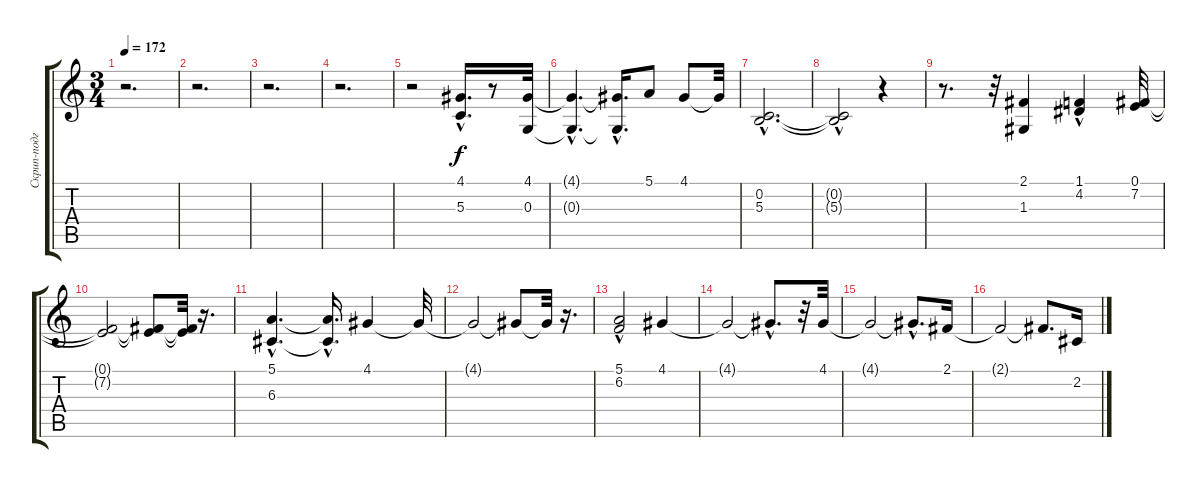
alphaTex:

\track ("Скрип-подголоски" "Скрип-подг") {instrument stringensemble2}
\staff {score tabs}
\tuning (E4 B3 G3 D3 A2 E2) {hide}
\ts (3 4)
\tempo 172
\clef g2
\ks c
r.2{d dy f} |
r.2{d} |
r.2{d} |
r.2{d} |
r.2 (4.1{hac} 5.3{hac}).16{d} r.8 (4.1 0.3).32 |
(4.1{hac t} 0.3{hac t}).4{d} (4.1{hac t} 0.3{t}).16{d} 5.1.8 4.1.8 4.1{t}.32 |
(0.2{hac} 5.3{hac}).2{d} |
(0.2{hac t} 5.3{t}).2 r.4 |
r.8{d} r.32 (2.1 1.3).4 (1.1{hac} 4.2).4 (0.1 7.2).32 |
(0.1{t} 7.2{t}).2 (0.1{t} 7.2{t}).8 (0.1{t} 7.2{t}).32 r.16{d} |
(5.1{hac} 6.3{hac}).4{d} (5.1{hac t} 6.3{t}).16{d} 4.1.4 4.1{t}.32 |
4.1{t}.2 4.1{t}.8 4.1{t}.32 r.16{d} |
(5.1{hac} 6.2).2 4.1.4 |
4.1{t}.2 4.1{hac t}.8{d} r.32 4.1.32 |
4.1{t}.2 4.1{hac t}.8{d} 2.1.16 |
2.1{t}.2 2.1{t}.8{d} 2.2.16
